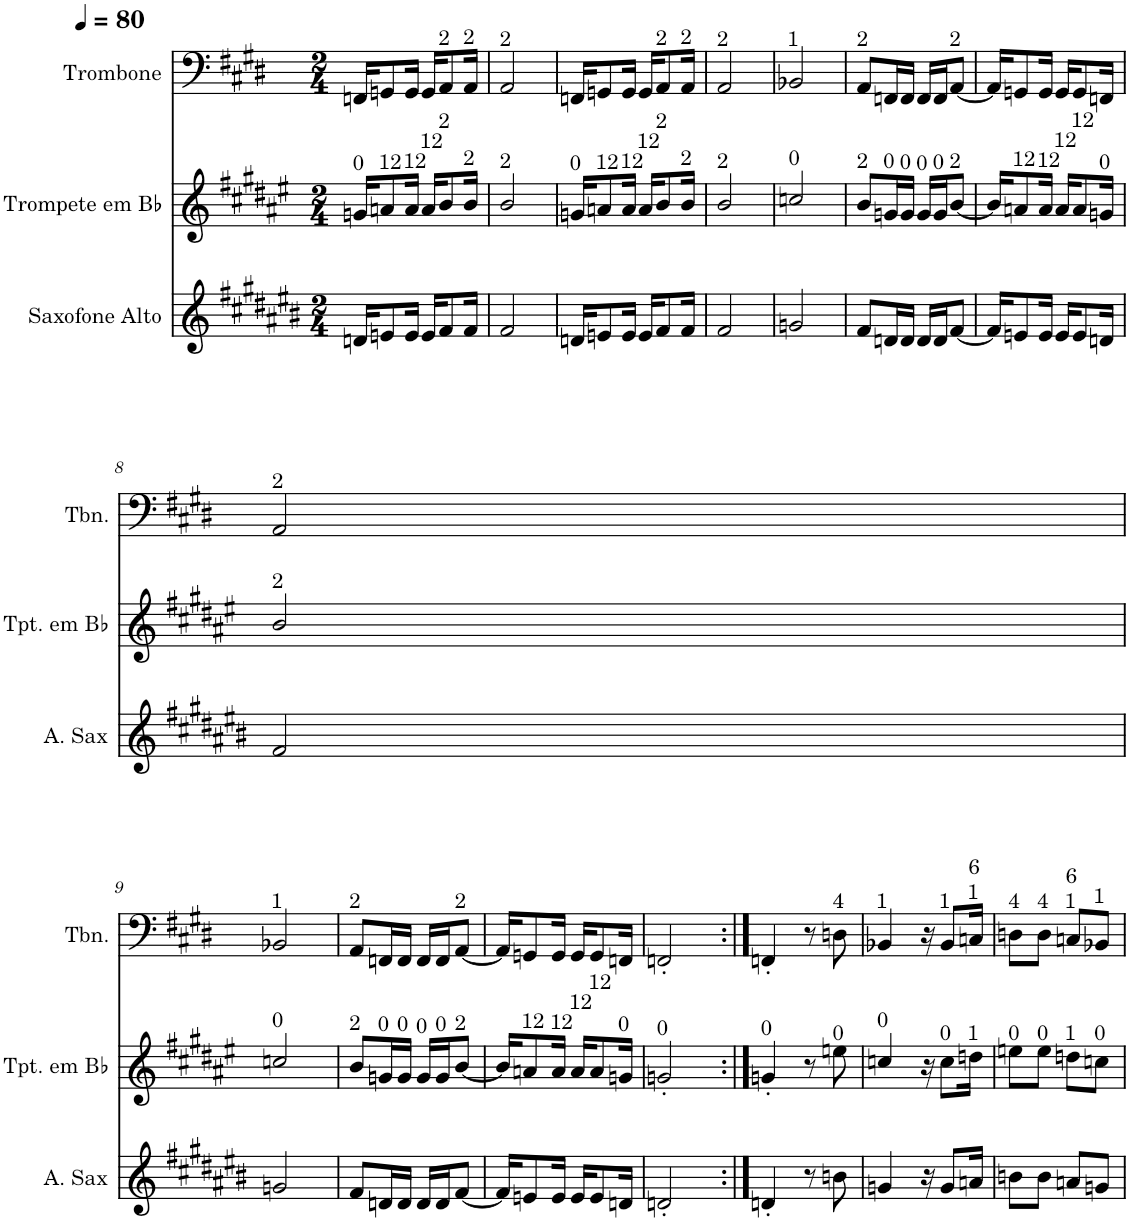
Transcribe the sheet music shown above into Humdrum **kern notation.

**kern	**kern	**kern
*part3	*part2	*part1
*staff3	*staff2	*staff1
*I"Saxofone Alto	*I"Trompete em Bb	*I"Trombone
*	*I'Tpt. em Bb	*I'Tbn.
*clefG2	*clefG2	*clefF4
*Trd5c9	*Trd1c2	*
*k[f#c#g#d#a#e#b#]	*k[f#c#g#d#a#e#]	*k[f#c#g#d#]
*M2/4	*M2/4	*M2/4
*MM80	*MM80	*MM80
=1	=1	=1
!	!LO:TX:a:t=0	!
16dn/KL	16gn/KL	16FFn/KL
!	!LO:TX:a:t=12	!
8en/	8an/	8GGn/
!	!LO:TX:a:t=12	!
16e/Jk	16a/Jk	16GG/Jk
!	!LO:TX:a:t=12	!
16e/KL	16a/KL	16GG/KL
!	!	!LO:TX:a:t=2
!	!LO:TX:a:t=2	!
8f#/	8b/	8AA/
!	!	!LO:TX:a:t=2
!	!LO:TX:a:t=2	!
16f#/Jk	16b/Jk	16AA/Jk
=2	=2	=2
!	!	!LO:TX:a:t=2
!	!LO:TX:a:t=2	!
2f#/	2b/	2AA/
=3	=3	=3
!	!LO:TX:a:t=0	!
16dn/KL	16gn/KL	16FFn/KL
!	!LO:TX:a:t=12	!
8en/	8an/	8GGn/
!	!LO:TX:a:t=12	!
16e/Jk	16a/Jk	16GG/Jk
!	!LO:TX:a:t=12	!
16e/KL	16a/KL	16GG/KL
!	!	!LO:TX:a:t=2
!	!LO:TX:a:t=2	!
8f#/	8b/	8AA/
!	!	!LO:TX:a:t=2
!	!LO:TX:a:t=2	!
16f#/Jk	16b/Jk	16AA/Jk
=4	=4	=4
!	!	!LO:TX:a:t=2
!	!LO:TX:a:t=2	!
2f#/	2b/	2AA/
=5	=5	=5
!	!	!LO:TX:a:t=1
!	!LO:TX:a:t=0	!
2gn/	2ccn/	2BB-X/
=6	=6	=6
!	!	!LO:TX:a:t=2
!	!LO:TX:a:t=2	!
8f#/L	8b/L	8AA/L
!	!LO:TX:a:t=0	!
16dn/L	16gn/L	16FFn/L
!	!LO:TX:a:t=0	!
16d/JJ	16g/JJ	16FF/JJ
!	!LO:TX:a:t=0	!
16d/LL	16g/LL	16FF/LL
!	!LO:TX:a:t=0	!
16d/J	16g/J	16FF/J
!	!	!LO:TX:a:t=2
!	!LO:TX:a:t=2	!
[<8f#/J	[<8b/J	[<8AA/J
=7	=7	=7
16f#/KL]	16b/KL]	16AA/KL]
!	!LO:TX:a:t=12	!
8en/	8an/	8GGn/
!	!LO:TX:a:t=12	!
16e/Jk	16a/Jk	16GG/Jk
!	!LO:TX:a:t=12	!
16e/KL	16a/KL	16GG/KL
!	!LO:TX:a:t=12	!
8e/	8a/	8GG/
!	!LO:TX:a:t=0	!
16dn/Jk	16gn/Jk	16FFn/Jk
!!LO:LB:g=z
=8	=8	=8
!	!	!LO:TX:a:t=2
!	!LO:TX:a:t=2	!
2f#/	2b/	2AA/
!!LO:LB:g=z
=9	=9	=9
!	!	!LO:TX:a:t=1
!	!LO:TX:a:t=0	!
2gn/	2ccn/	2BB-X/
=10	=10	=10
!	!	!LO:TX:a:t=2
!	!LO:TX:a:t=2	!
8f#/L	8b/L	8AA/L
!	!LO:TX:a:t=0	!
16dn/L	16gn/L	16FFn/L
!	!LO:TX:a:t=0	!
16d/JJ	16g/JJ	16FF/JJ
!	!LO:TX:a:t=0	!
16d/LL	16g/LL	16FF/LL
!	!LO:TX:a:t=0	!
16d/J	16g/J	16FF/J
!	!	!LO:TX:a:t=2
!	!LO:TX:a:t=2	!
[<8f#/J	[<8b/J	[<8AA/J
=11	=11	=11
16f#/KL]	16b/KL]	16AA/KL]
!	!LO:TX:a:t=12	!
8en/	8an/	8GGn/
!	!LO:TX:a:t=12	!
16e/Jk	16a/Jk	16GG/Jk
!	!LO:TX:a:t=12	!
16e/KL	16a/KL	16GG/KL
!	!LO:TX:a:t=12	!
8e/	8a/	8GG/
!	!LO:TX:a:t=0	!
16dn/Jk	16gn/Jk	16FFn/Jk
=12	=12	=12
!	!LO:TX:a:t=0	!
2dn'/	2gn'/	2FFn'/
=13:|!	=13:|!	=13:|!
!	!LO:TX:a:t=0	!
4dn'/	4gn'/	4FFn'/
8r	8r	8r
!	!	!LO:TX:a:t=4
!	!LO:TX:a:t=0	!
8bn\	8een\	8Dn\
=14	=14	=14
!	!	!LO:TX:a:t=1
!	!LO:TX:a:t=0	!
4gn/	4ccn/	4BB-X/
16r	16r	16r
!	!	!LO:TX:a:t=1
!	!LO:TX:a:t=0	!
8g/L	8cc\L	8BB-/L
!	!	!LO:TX:a:t=6
!	!	!LO:TX:a:t=1
!	!LO:TX:a:t=1	!
16an/Jk	16ddn\Jk	16Cn/Jk
=15	=15	=15
!	!	!LO:TX:a:t=4
!	!LO:TX:a:t=0	!
8bn\L	8een\L	8Dn\L
!	!	!LO:TX:a:t=4
!	!LO:TX:a:t=0	!
8b\J	8ee\J	8D\J
!	!	!LO:TX:a:t=6
!	!	!LO:TX:a:t=1
!	!LO:TX:a:t=1	!
8an/L	8ddn\L	8Cn/L
!	!	!LO:TX:a:t=1
!	!LO:TX:a:t=0	!
8gn/J	8ccn\J	8BB-X/J
=	=	=
*-	*-	*-
